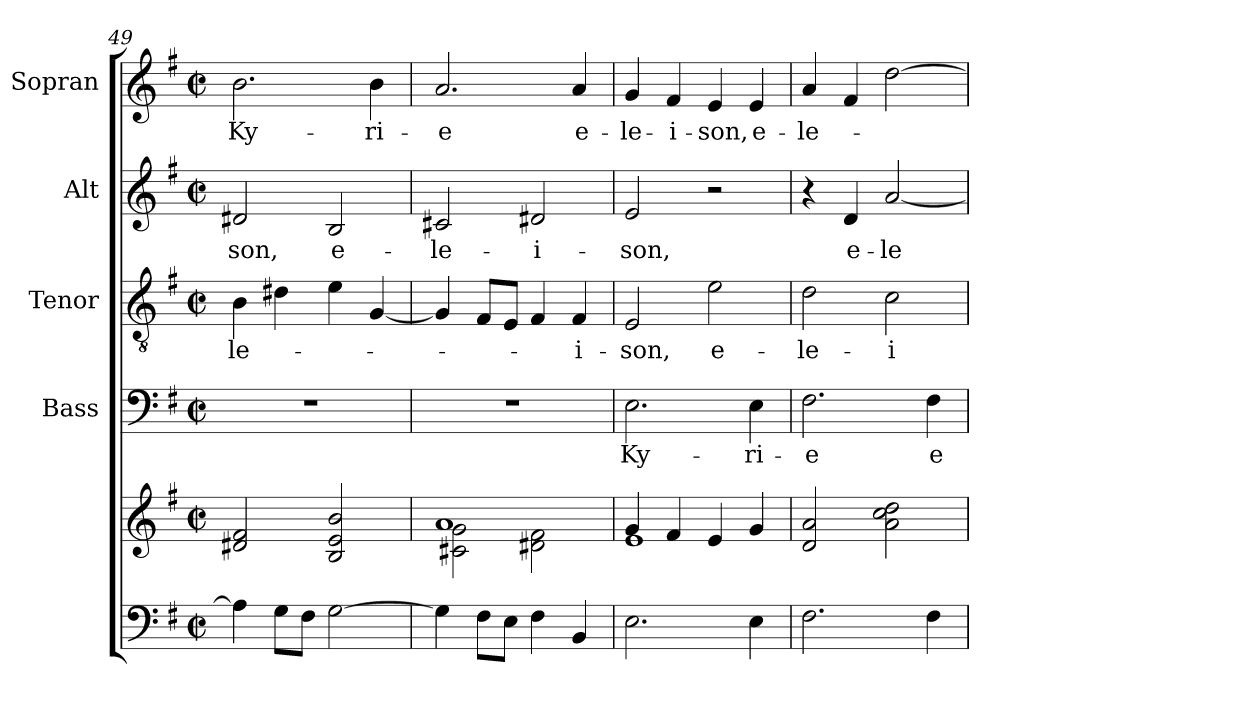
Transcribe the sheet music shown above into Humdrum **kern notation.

**kern	**kern	**kern	**text	**kern	**text	**kern	**text	**kern	**text
*part5	*part5	*part4	*part4	*part3	*part3	*part2	*part2	*part1	*part1
*staff6	*staff5	*staff4	*staff4	*staff3	*staff3	*staff2	*staff2	*staff1	*staff1
*	*	*I"Bass	*	*I"Tenor	*	*I"Alt	*	*I"Sopran	*
*	*	*I'B.	*	*I'T.	*	*I'A.	*	*I'S.	*
*clefF4	*clefG2	*clefF4	*	*clefGv2	*	*clefG2	*	*clefG2	*
*k[f#]	*k[f#]	*k[f#]	*	*k[f#]	*	*k[f#]	*	*k[f#]	*
*G:	*G:	*G:	*	*G:	*	*G:	*	*G:	*
*M2/2	*M2/2	*M2/2	*	*M2/2	*	*M2/2	*	*M2/2	*
*met(c|)	*met(c|)	*met(c|)	*	*met(c|)	*	*met(c|)	*	*met(c|)	*
=49	=49	=49	=49	=49	=49	=49	=49	=49	=49
!	!	!	!	!	!LO:LY:b	!	!LO:LY:b	!	!LO:LY:b
4A\]	2d#X/ 2f#/	1r	.	4B\	-le-	2d#X/	-son,	2.b\	Ky-
8G\L	.	.	.	4d#X\	.	.	.	.	.
8F#\J	.	.	.	.	.	.	.	.	.
!	!	!	!	!	!	!	!LO:LY:b	!	!
[2G\	2B/ 2e/ 2b/	.	.	4e\	.	2B/	e-	.	.
!	!	!	!	!	!	!	!	!	!LO:LY:b
.	.	.	.	[4G/	.	.	.	4b\	-ri-
=50	=50	=50	=50	=50	=50	=50	=50	=50	=50
*	*^	*	*	*	*	*	*	*	*
!	!	!	!	!	!	!	!	!LO:LY:b	!	!LO:LY:b
4G\]	1a	2c#X\ 2g\	1r	.	4G/]	.	2c#X/	-le-	2.a/	-e
8F#\L	.	.	.	.	8F#/L	.	.	.	.	.
8E\J	.	.	.	.	8E/J	.	.	.	.	.
!	!	!	!	!	!	!	!	!LO:LY:b	!	!
4F#\	.	2d#X\ 2f#\	.	.	4F#/	.	2d#X/	-i-	.	.
!	!	!	!	!	!	!LO:LY:b	!	!	!	!LO:LY:b
4BB/	.	.	.	.	4F#/	-i-	.	.	4a/	e-
=51	=51	=51	=51	=51	=51	=51	=51	=51	=51	=51
!	!	!	!	!LO:LY:b	!	!LO:LY:b	!	!LO:LY:b	!	!LO:LY:b
2.E\	4g/	1e	2.E\	Ky-	2E/	-son,	2e/	-son,	4g/	-le-
!	!	!	!	!	!	!	!	!	!	!LO:LY:b
.	4f#/	.	.	.	.	.	.	.	4f#/	-i-
!	!	!	!	!	!	!LO:LY:b	!	!	!	!LO:LY:b
.	4e/	.	.	.	2e\	e-	2r	.	4e/	-son,
!	!	!	!	!LO:LY:b	!	!	!	!	!	!LO:LY:b
4E\	4g/	.	4E\	-ri-	.	.	.	.	4e/	e-
*	*v	*v	*	*	*	*	*	*	*	*
=52	=52	=52	=52	=52	=52	=52	=52	=52	=52
!	!	!	!LO:LY:b	!	!LO:LY:b	!	!	!	!LO:LY:b
2.F#\	2d/ 2a/	2.F#\	-e	2d\	-le-	4r	.	4a/	-le-
!	!	!	!	!	!	!	!LO:LY:b	!	!
.	.	.	.	.	.	4d/	e-	4f#/	.
!	!	!	!	!	!LO:LY:b	!	!LO:LY:b	!	!
.	2a\ 2cc\ 2dd\	.	.	2c\	-i-	[2a/	-le-	[2dd\	.
!	!	!	!LO:LY:b	!	!	!	!	!	!
4F#\	.	4F#\	e-	.	.	.	.	.	.
=	=	=	=	=	=	=	=	=	=
*-	*-	*-	*-	*-	*-	*-	*-	*-	*-
